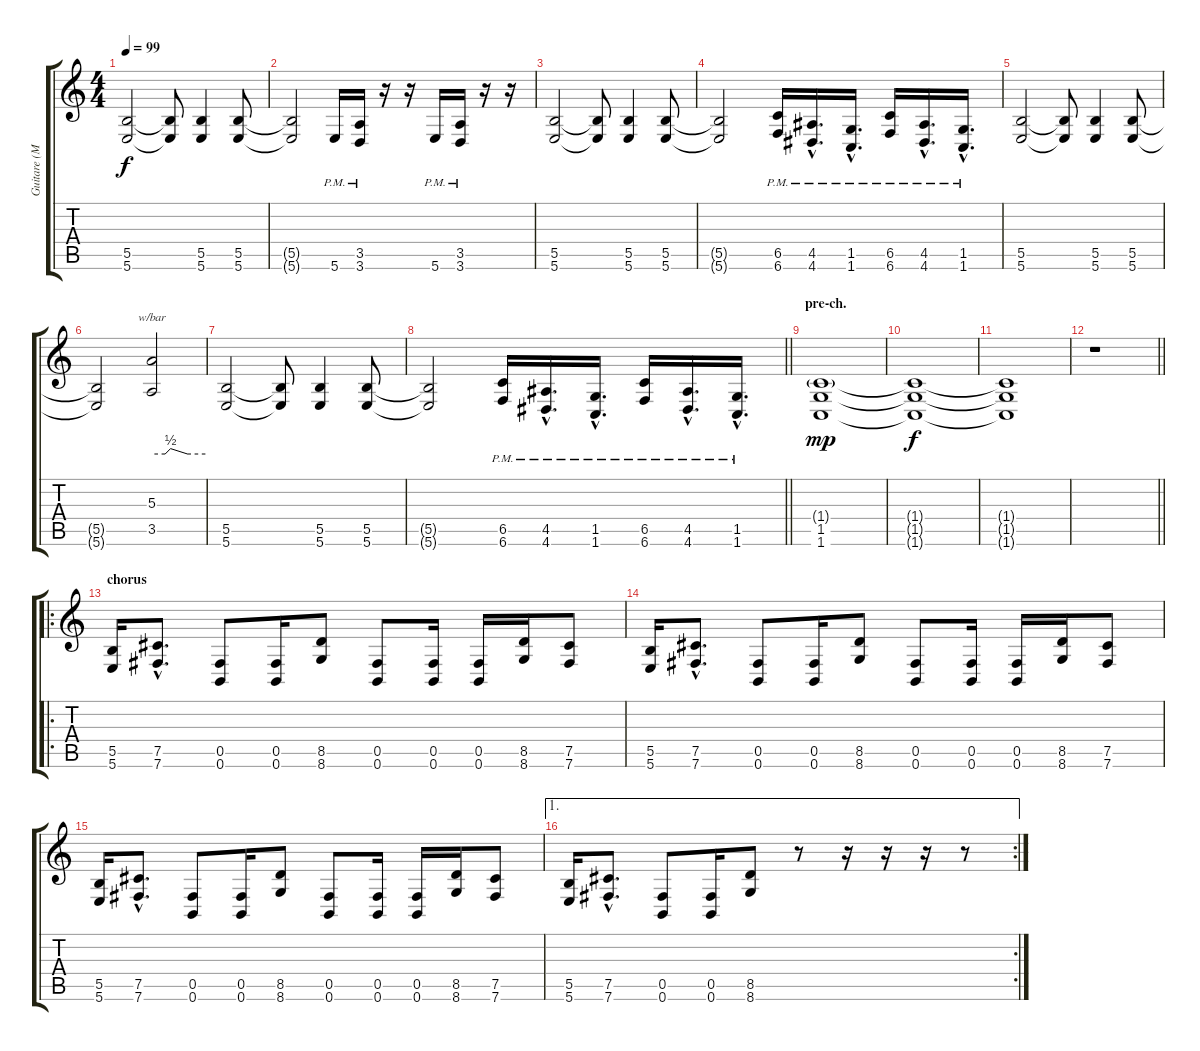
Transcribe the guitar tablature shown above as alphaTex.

\track ("Guitare (Mike)" "Guitare (M") {instrument overdrivenguitar}
\staff {score tabs}
\tuning (Db4 Ab3 E3 B2 Gb2 B1) {hide}
\ts (4 4)
\tempo 99
\clef g2
\ks c
(5.5 5.6).2{dy f} (5.5{t} 5.6{t}).8 (5.5 5.6).4 (5.5 5.6).8 |
(5.5{t} 5.6{t}).2 5.6{pm}.16 (3.5{pm} 3.6{pm}).16 r.16 r.16 5.6{pm}.16 (3.5{pm} 3.6{pm}).16 r.16 r.16 |
(5.5 5.6).2 (5.5{t} 5.6{t}).8 (5.5 5.6).4 (5.5 5.6).8 |
(5.5{t} 5.6{t}).2 (6.5{pm} 6.6{pm}).16 (4.5{hac pm} 4.6{hac pm}).16{d} (1.5{hac pm} 1.6{hac pm}).16{d} (6.5{pm} 6.6{pm}).16 (4.5{hac pm} 4.6{hac pm}).16{d} (1.5{hac pm} 1.6{hac pm}).16{d} |
(5.5 5.6).2 (5.5{t} 5.6{t}).8 (5.5 5.6).4 (5.5 5.6).8 |
(5.5{t} 5.6{t}).2 (5.3 3.5).2{tbe (custom default 0 0 15 0 21 2 40 0 60 0)} |
(5.5 5.6).2 (5.5{t} 5.6{t}).8 (5.5 5.6).4 (5.5 5.6).8 |
\barLineRight lightlight
(5.5{t} 5.6{t}).2 (6.5{pm} 6.6{pm}).16 (4.5{hac pm} 4.6{hac pm}).16{d} (1.5{hac pm} 1.6{hac pm}).16{d} (6.5{pm} 6.6{pm}).16 (4.5{hac pm} 4.6{hac pm}).16{d} (1.5{hac pm} 1.6{hac pm}).16{d} |
\section ("" "pre-ch.")
(1.4{g} 1.5 1.6).1{dy mp} |
(1.4{t} 1.5{t} 1.6{t}).1{dy f} |
(1.4{t} 1.5{t} 1.6{t}).1 |
\barLineRight lightlight
r.1 |
\ro
\section ("" "chorus")
(5.5 5.6).16 (7.5{hac} 7.6{hac}).8{d} (0.5 0.6).8 (0.5 0.6).16 (8.5 8.6).8 (0.5 0.6).8 (0.5 0.6).16 (0.5 0.6).16 (8.5 8.6).16 (7.5 7.6).8 |
(5.5 5.6).16 (7.5{hac} 7.6{hac}).8{d} (0.5 0.6).8 (0.5 0.6).16 (8.5 8.6).8 (0.5 0.6).8 (0.5 0.6).16 (0.5 0.6).16 (8.5 8.6).16 (7.5 7.6).8 |
(5.5 5.6).16 (7.5{hac} 7.6{hac}).8{d} (0.5 0.6).8 (0.5 0.6).16 (8.5 8.6).8 (0.5 0.6).8 (0.5 0.6).16 (0.5 0.6).16 (8.5 8.6).16 (7.5 7.6).8 |
\ae 1
\rc 2
(5.5 5.6).16 (7.5{hac} 7.6{hac}).8{d} (0.5 0.6).8 (0.5 0.6).16 (8.5 8.6).8 r.8 r.16 r.16 r.16 r.8
